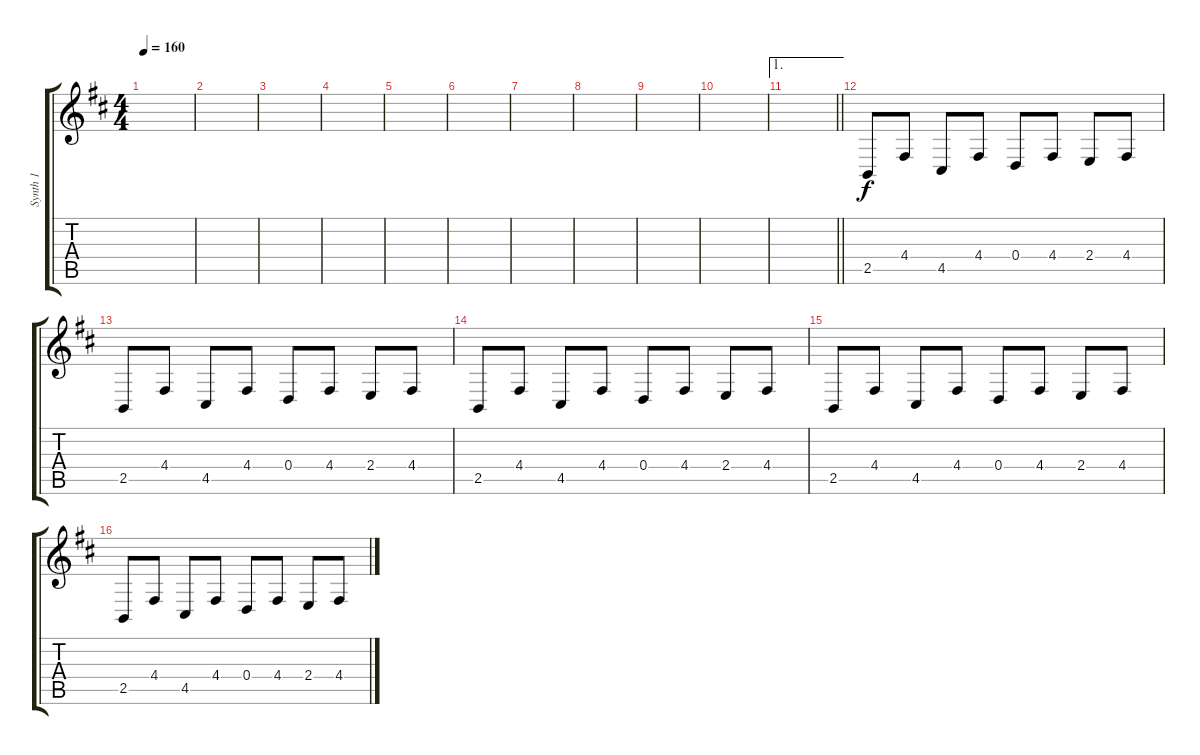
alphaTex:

\track ("Synth 1" "Synth 1") {instrument synthbrass2}
\staff {score tabs}
\tuning (E4 B3 G3 D3 A2 E2) {hide}
\ts (4 4)
\tempo 160
\clef g2
\ks d
|
|
|
|
|
|
|
|
|
|
\ae 1
\barLineRight lightlight
|
2.5.8{dy f instrument synthbass1} 4.4.8 4.5.8 4.4.8 0.4.8 4.4.8 2.4.8 4.4.8 |
2.5.8 4.4.8 4.5.8 4.4.8 0.4.8 4.4.8 2.4.8 4.4.8 |
2.5.8 4.4.8 4.5.8 4.4.8 0.4.8 4.4.8 2.4.8 4.4.8 |
2.5.8 4.4.8 4.5.8 4.4.8 0.4.8 4.4.8 2.4.8 4.4.8 |
2.5.8 4.4.8 4.5.8 4.4.8 0.4.8 4.4.8 2.4.8 4.4.8
